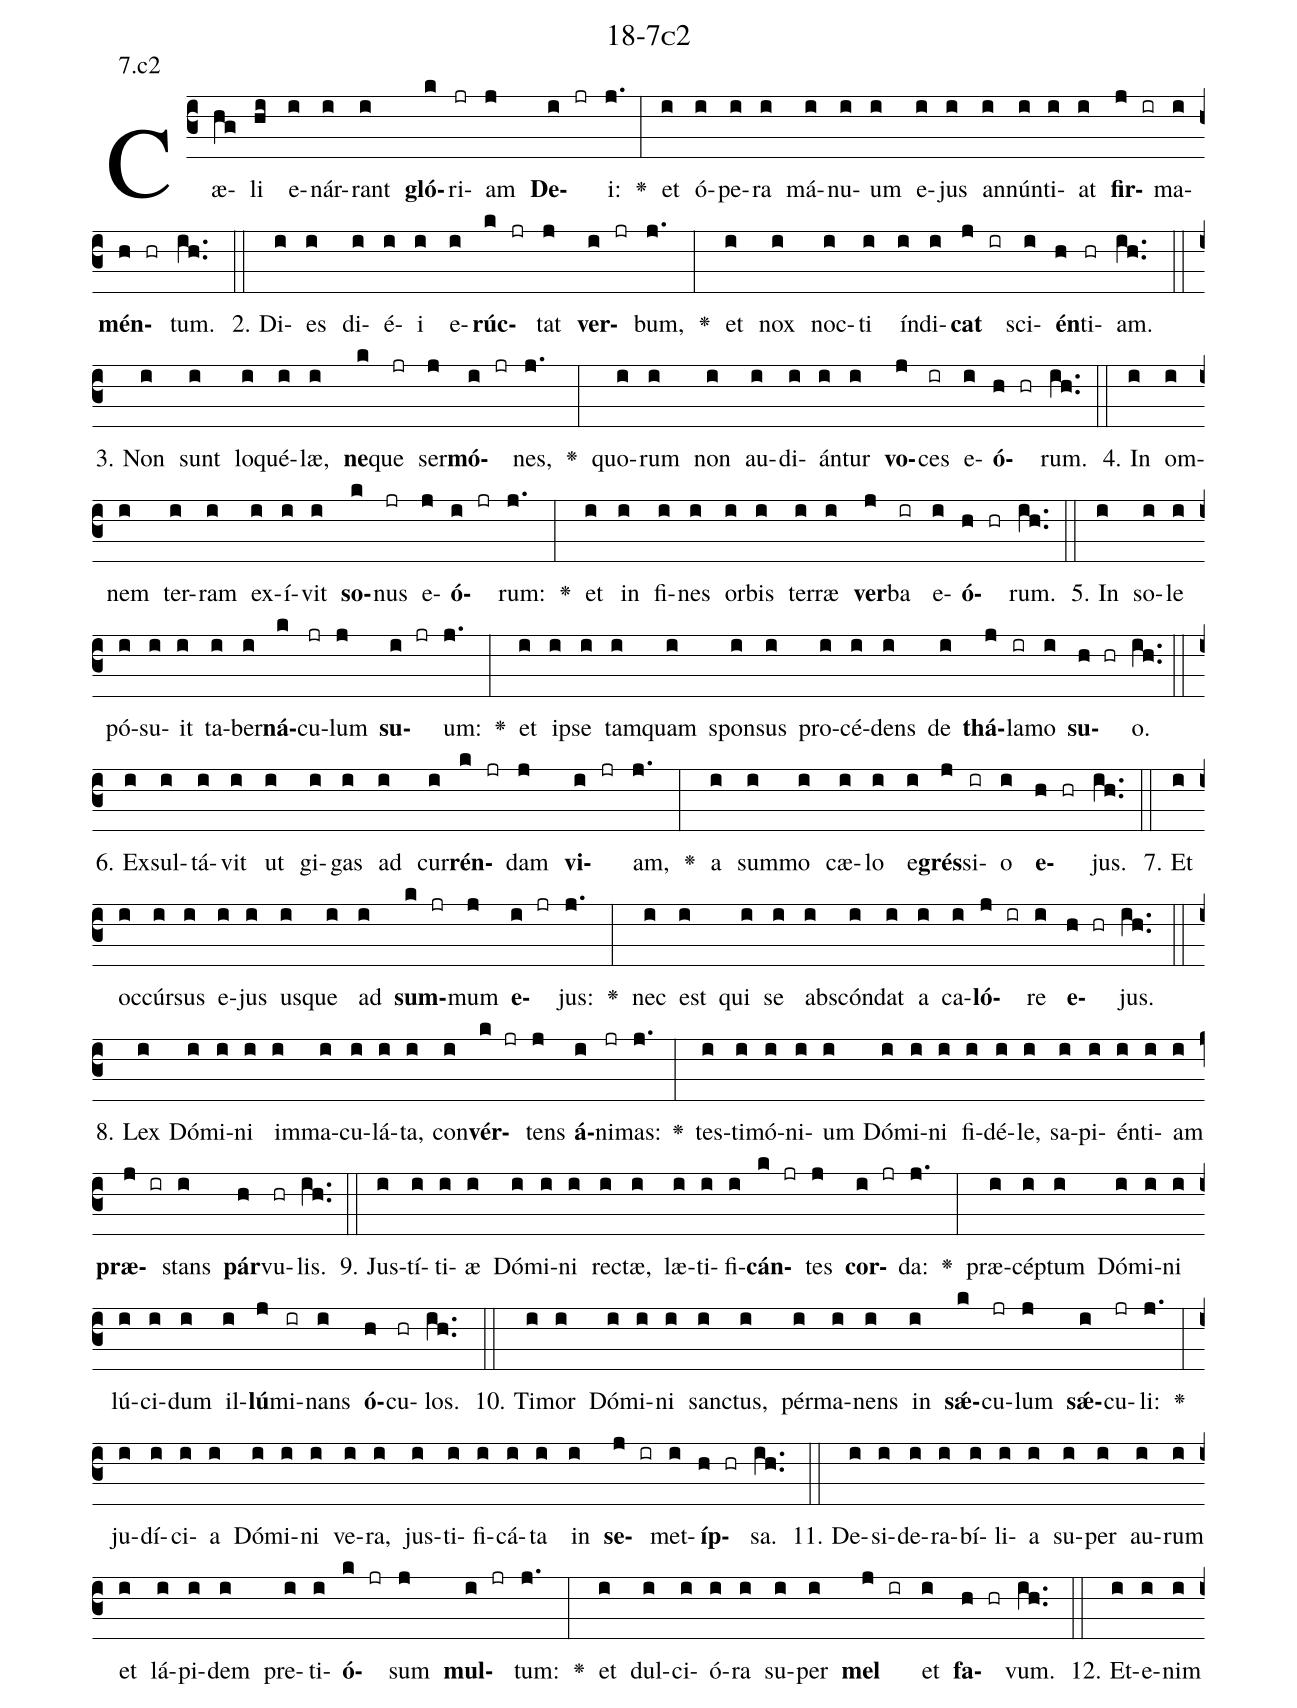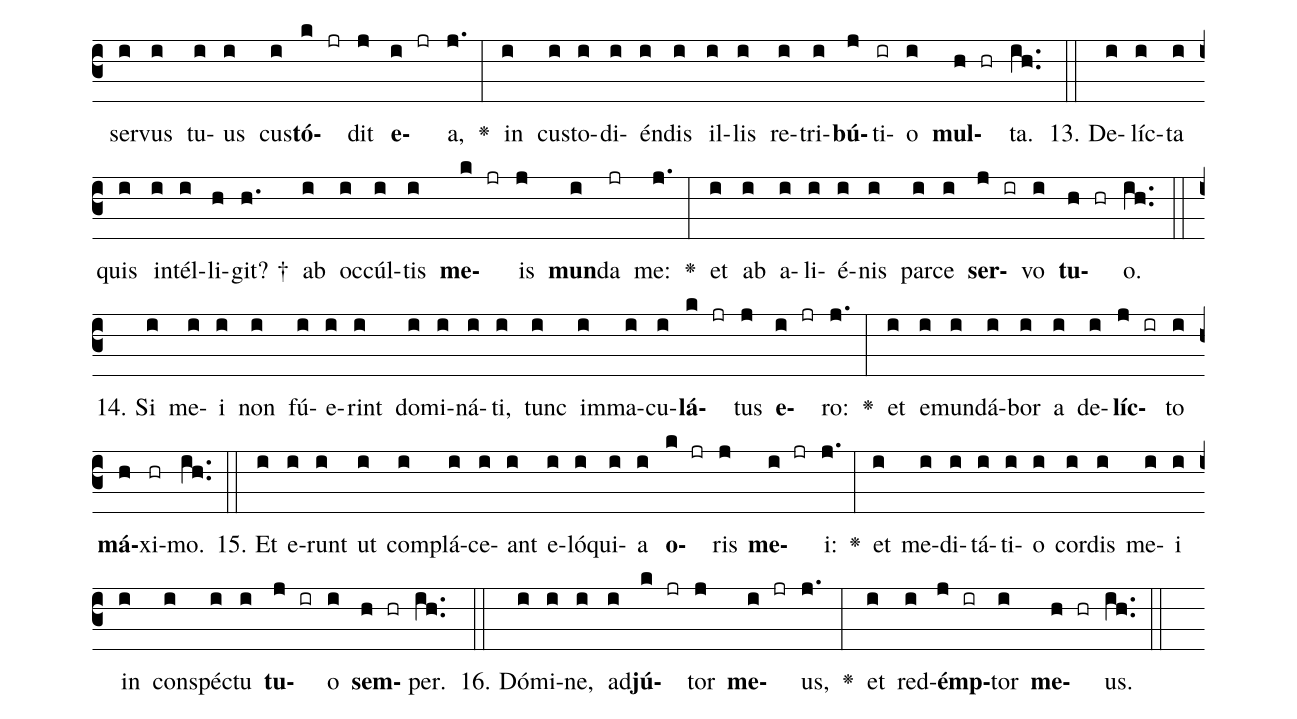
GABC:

name: 18-7c2;
annotation: 7.c2;
%%
(c3)Cæ(hg)li(hi) e(i)nár(i)rant(i) <b>gló</b>(k)ri(jr)am(j) <b>De</b>(i jr)i:(j.) <v>\greheightstar</v>(:) et(i) ó(i)pe(i)ra(i) má(i)nu(i)um(i) e(i)jus(i) an(i)nún(i)ti(i)at(i) <b>fir</b>(j ir)ma(i)<b>mén</b>(h hr)tum.(ih..) (::)
2. Di(i)es(i) di(i)é(i)i(i) e(i)<b>rúc</b>(k jr)tat(j) <b>ver</b>(i jr)bum,(j.) <v>\greheightstar</v>(:) et(i) nox(i) noc(i)ti(i) ín(i)di(i)<b>cat</b>(j ir) sci(i)<b>én</b>(h)ti(hr)am.(ih..) (::)
3. Non(i) sunt(i) lo(i)qué(i)læ,(i) <b>ne</b>(k)que(jr) ser(j)<b>mó</b>(i jr)nes,(j.) <v>\greheightstar</v>(:) quo(i)rum(i) non(i) au(i)di(i)án(i)tur(i) <b>vo</b>(j)ces(ir) e(i)<b>ó</b>(h hr)rum.(ih..) (::)
4. In(i) om(i)nem(i) ter(i)ram(i) ex(i)í(i)vit(i) <b>so</b>(k)nus(jr) e(j)<b>ó</b>(i jr)rum:(j.) <v>\greheightstar</v>(:) et(i) in(i) fi(i)nes(i) or(i)bis(i) ter(i)ræ(i) <b>ver</b>(j)ba(ir) e(i)<b>ó</b>(h hr)rum.(ih..) (::)
5. In(i) so(i)le(i) pó(i)su(i)it(i) ta(i)ber(i)<b>ná</b>(k)cu(jr)lum(j) <b>su</b>(i jr)um:(j.) <v>\greheightstar</v>(:) et(i) ip(i)se(i) tam(i)quam(i) spon(i)sus(i) pro(i)cé(i)dens(i) de(i) <b>thá</b>(j)la(ir)mo(i) <b>su</b>(h hr)o.(ih..) (::)
6. Ex(i)sul(i)tá(i)vit(i) ut(i) gi(i)gas(i) ad(i) cur(i)<b>rén</b>(k jr)dam(j) <b>vi</b>(i jr)am,(j.) <v>\greheightstar</v>(:) a(i) sum(i)mo(i) cæ(i)lo(i) e(i)<b>grés</b>(j)si(ir)o(i) <b>e</b>(h hr)jus.(ih..) (::)
7. Et(i) oc(i)cúr(i)sus(i) e(i)jus(i) us(i)que(i) ad(i) <b>sum</b>(k jr)mum(j) <b>e</b>(i jr)jus:(j.) <v>\greheightstar</v>(:) nec(i) est(i) qui(i) se(i) abs(i)cón(i)dat(i) a(i) ca(i)<b>ló</b>(j ir)re(i) <b>e</b>(h hr)jus.(ih..) (::)
8. Lex(i) Dó(i)mi(i)ni(i) im(i)ma(i)cu(i)lá(i)ta,(i) con(i)<b>vér</b>(k jr)tens(j) <b>á</b>(i)ni(jr)mas:(j.) <v>\greheightstar</v>(:) tes(i)ti(i)mó(i)ni(i)um(i) Dó(i)mi(i)ni(i) fi(i)dé(i)le,(i) sa(i)pi(i)én(i)ti(i)am(i) <b>præ</b>(j ir)stans(i) <b>pár</b>(h)vu(hr)lis.(ih..) (::)
9. Jus(i)tí(i)ti(i)æ(i) Dó(i)mi(i)ni(i) rec(i)tæ,(i) læ(i)ti(i)fi(i)<b>cán</b>(k jr)tes(j) <b>cor</b>(i jr)da:(j.) <v>\greheightstar</v>(:) præ(i)cép(i)tum(i) Dó(i)mi(i)ni(i) lú(i)ci(i)dum(i) il(i)<b>lú</b>(j)mi(ir)nans(i) <b>ó</b>(h)cu(hr)los.(ih..) (::)
10. Ti(i)mor(i) Dó(i)mi(i)ni(i) sanc(i)tus,(i) pér(i)ma(i)nens(i) in(i) <b>sǽ</b>(k)cu(jr)lum(j) <b>sǽ</b>(i)cu(jr)li:(j.) <v>\greheightstar</v>(:) ju(i)dí(i)ci(i)a(i) Dó(i)mi(i)ni(i) ve(i)ra,(i) jus(i)ti(i)fi(i)cá(i)ta(i) in(i) <b>se</b>(j ir)met(i)<b>íp</b>(h hr)sa.(ih..) (::)
11. De(i)si(i)de(i)ra(i)bí(i)li(i)a(i) su(i)per(i) au(i)rum(i) et(i) lá(i)pi(i)dem(i) pre(i)ti(i)<b>ó</b>(k jr)sum(j) <b>mul</b>(i jr)tum:(j.) <v>\greheightstar</v>(:) et(i) dul(i)ci(i)ó(i)ra(i) su(i)per(i) <b>mel</b>(j ir) et(i) <b>fa</b>(h hr)vum.(ih..) (::)
12. Et(i)e(i)nim(i) ser(i)vus(i) tu(i)us(i) cus(i)<b>tó</b>(k jr)dit(j) <b>e</b>(i jr)a,(j.) <v>\greheightstar</v>(:) in(i) cus(i)to(i)di(i)én(i)dis(i) il(i)lis(i) re(i)tri(i)<b>bú</b>(j)ti(ir)o(i) <b>mul</b>(h hr)ta.(ih..) (::)
13. De(i)líc(i)ta(i) quis(i) in(i)tél(i)li(h)git? †(h.) ab(i) oc(i)cúl(i)tis(i) <b>me</b>(k jr)is(j) <b>mun</b>(i)da(jr) me:(j.) <v>\greheightstar</v>(:) et(i) ab(i) a(i)li(i)é(i)nis(i) par(i)ce(i) <b>ser</b>(j ir)vo(i) <b>tu</b>(h hr)o.(ih..) (::)
14. Si(i) me(i)i(i) non(i) fú(i)e(i)rint(i) do(i)mi(i)ná(i)ti,(i) tunc(i) im(i)ma(i)cu(i)<b>lá</b>(k jr)tus(j) <b>e</b>(i jr)ro:(j.) <v>\greheightstar</v>(:) et(i) e(i)mun(i)dá(i)bor(i) a(i) de(i)<b>líc</b>(j ir)to(i) <b>má</b>(h)xi(hr)mo.(ih..) (::)
15. Et(i) e(i)runt(i) ut(i) com(i)plá(i)ce(i)ant(i) e(i)ló(i)qui(i)a(i) <b>o</b>(k jr)ris(j) <b>me</b>(i jr)i:(j.) <v>\greheightstar</v>(:) et(i) me(i)di(i)tá(i)ti(i)o(i) cor(i)dis(i) me(i)i(i) in(i) con(i)spéc(i)tu(i) <b>tu</b>(j ir)o(i) <b>sem</b>(h hr)per.(ih..) (::)
16. Dó(i)mi(i)ne,(i) ad(i)<b>jú</b>(k jr)tor(j) <b>me</b>(i jr)us,(j.) <v>\greheightstar</v>(:) et(i) red(i)<b>émp</b>(j ir)tor(i) <b>me</b>(h hr)us.(ih..) (::)
